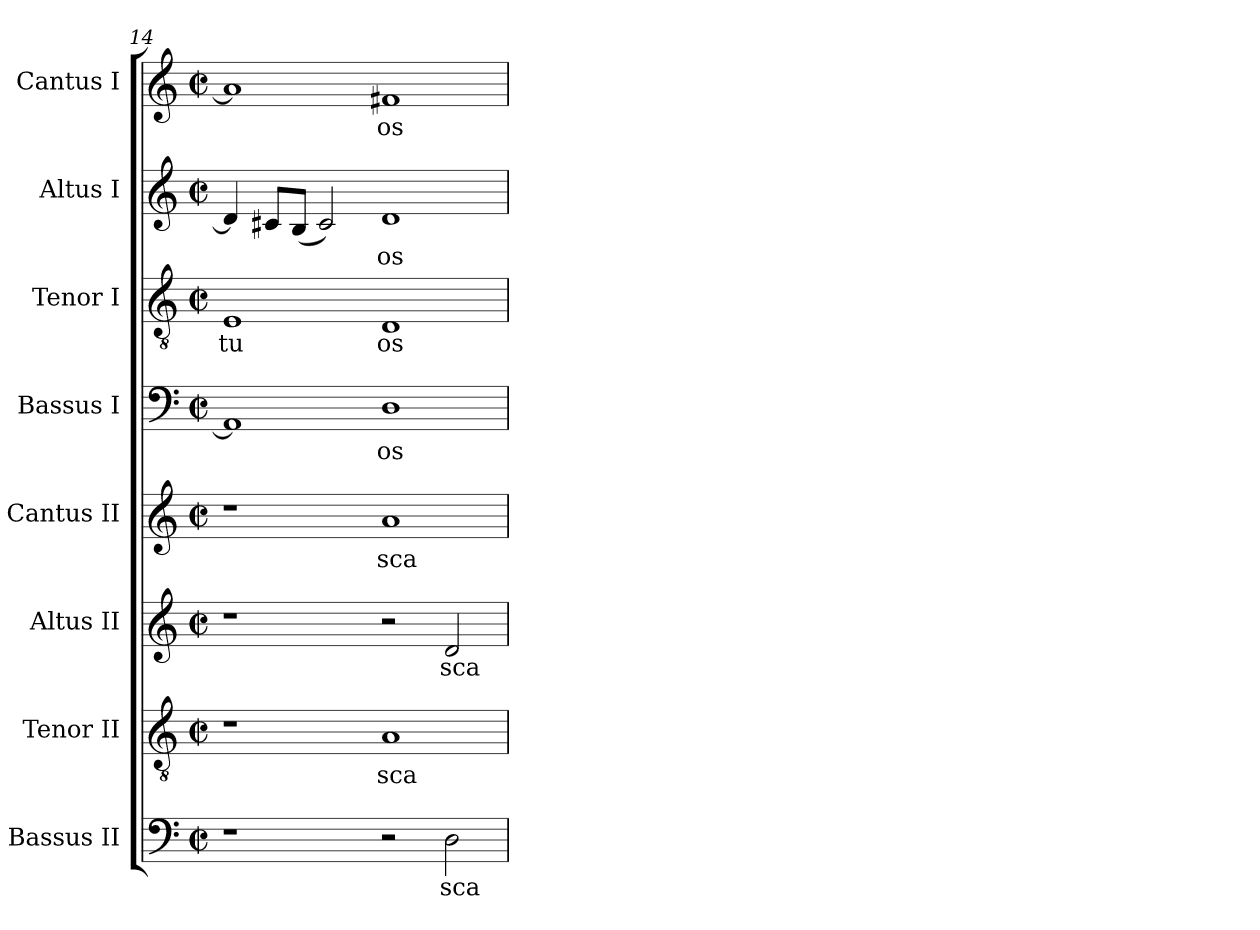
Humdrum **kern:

**kern	**text	**kern	**text	**kern	**text	**kern	**text	**kern	**text	**kern	**text	**kern	**text	**kern	**text
*part8	*part8	*part7	*part7	*part6	*part6	*part5	*part5	*part4	*part4	*part3	*part3	*part2	*part2	*part1	*part1
*staff8	*staff8	*staff7	*staff7	*staff6	*staff6	*staff5	*staff5	*staff4	*staff4	*staff3	*staff3	*staff2	*staff2	*staff1	*staff1
*I"Bassus II	*	*I"Tenor II	*	*I"Altus II	*	*I"Cantus II	*	*I"Bassus I	*	*I"Tenor I	*	*I"Altus I	*	*I"Cantus I	*
*clefF4	*	*clefGv2	*	*clefG2	*	*clefG2	*	*clefF4	*	*clefGv2	*	*clefG2	*	*clefG2	*
*M2/2	*	*M2/2	*	*M2/2	*	*M2/2	*	*M2/2	*	*M2/2	*	*M2/2	*	*M2/2	*
*met(c|)	*	*met(c|)	*	*met(c|)	*	*met(c|)	*	*met(c|)	*	*met(c|)	*	*met(c|)	*	*met(c|)	*
=14	=14	=14	=14	=14	=14	=14	=14	=14	=14	=14	=14	=14	=14	=14	=14
!	!	!	!	!	!	!	!	!	!	!	!LO:LY:b:cj	!	!	!	!
1r	.	1r	.	1r	.	1r	.	1AA]	.	1E	tu	4d/]	.	1a]	.
.	.	.	.	.	.	.	.	.	.	.	.	8c#X/L	.	.	.
.	.	.	.	.	.	.	.	.	.	.	.	(>8B/J	.	.	.
.	.	.	.	.	.	.	.	.	.	.	.	2c#/)	.	.	.
!	!	!	!LO:LY:b:cj	!	!	!	!LO:LY:b:cj	!	!LO:LY:b:cj	!	!LO:LY:b:cj	!	!LO:LY:b:cj	!	!LO:LY:b:cj
2r	.	1A	sca	2r	.	1a	sca	1D	os	1D	os	1d	os	1f#X	os
!	!LO:LY:b:cj	!	!	!	!LO:LY:b:cj	!	!	!	!	!	!	!	!	!	!
2D\	sca-	.	.	2d/	sca	.	.	.	.	.	.	.	.	.	.
=	=	=	=	=	=	=	=	=	=	=	=	=	=	=	=
*-	*-	*-	*-	*-	*-	*-	*-	*-	*-	*-	*-	*-	*-	*-	*-
